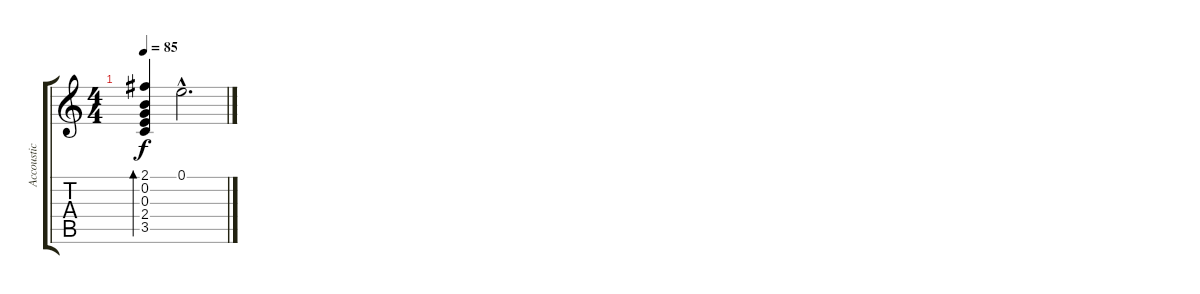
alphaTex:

\track ("Accoustic Guitar" "Accoustic ") {instrument acousticguitarnylon}
\staff {score tabs}
\tuning (E4 B3 G3 D3 A2 E2) {hide}
\ts (4 4)
\tempo 85
\clef g2
\ks c
(2.1 0.2 0.3 2.4 3.5).4{bd 120 dy f} 0.1{hac}.2{d}
